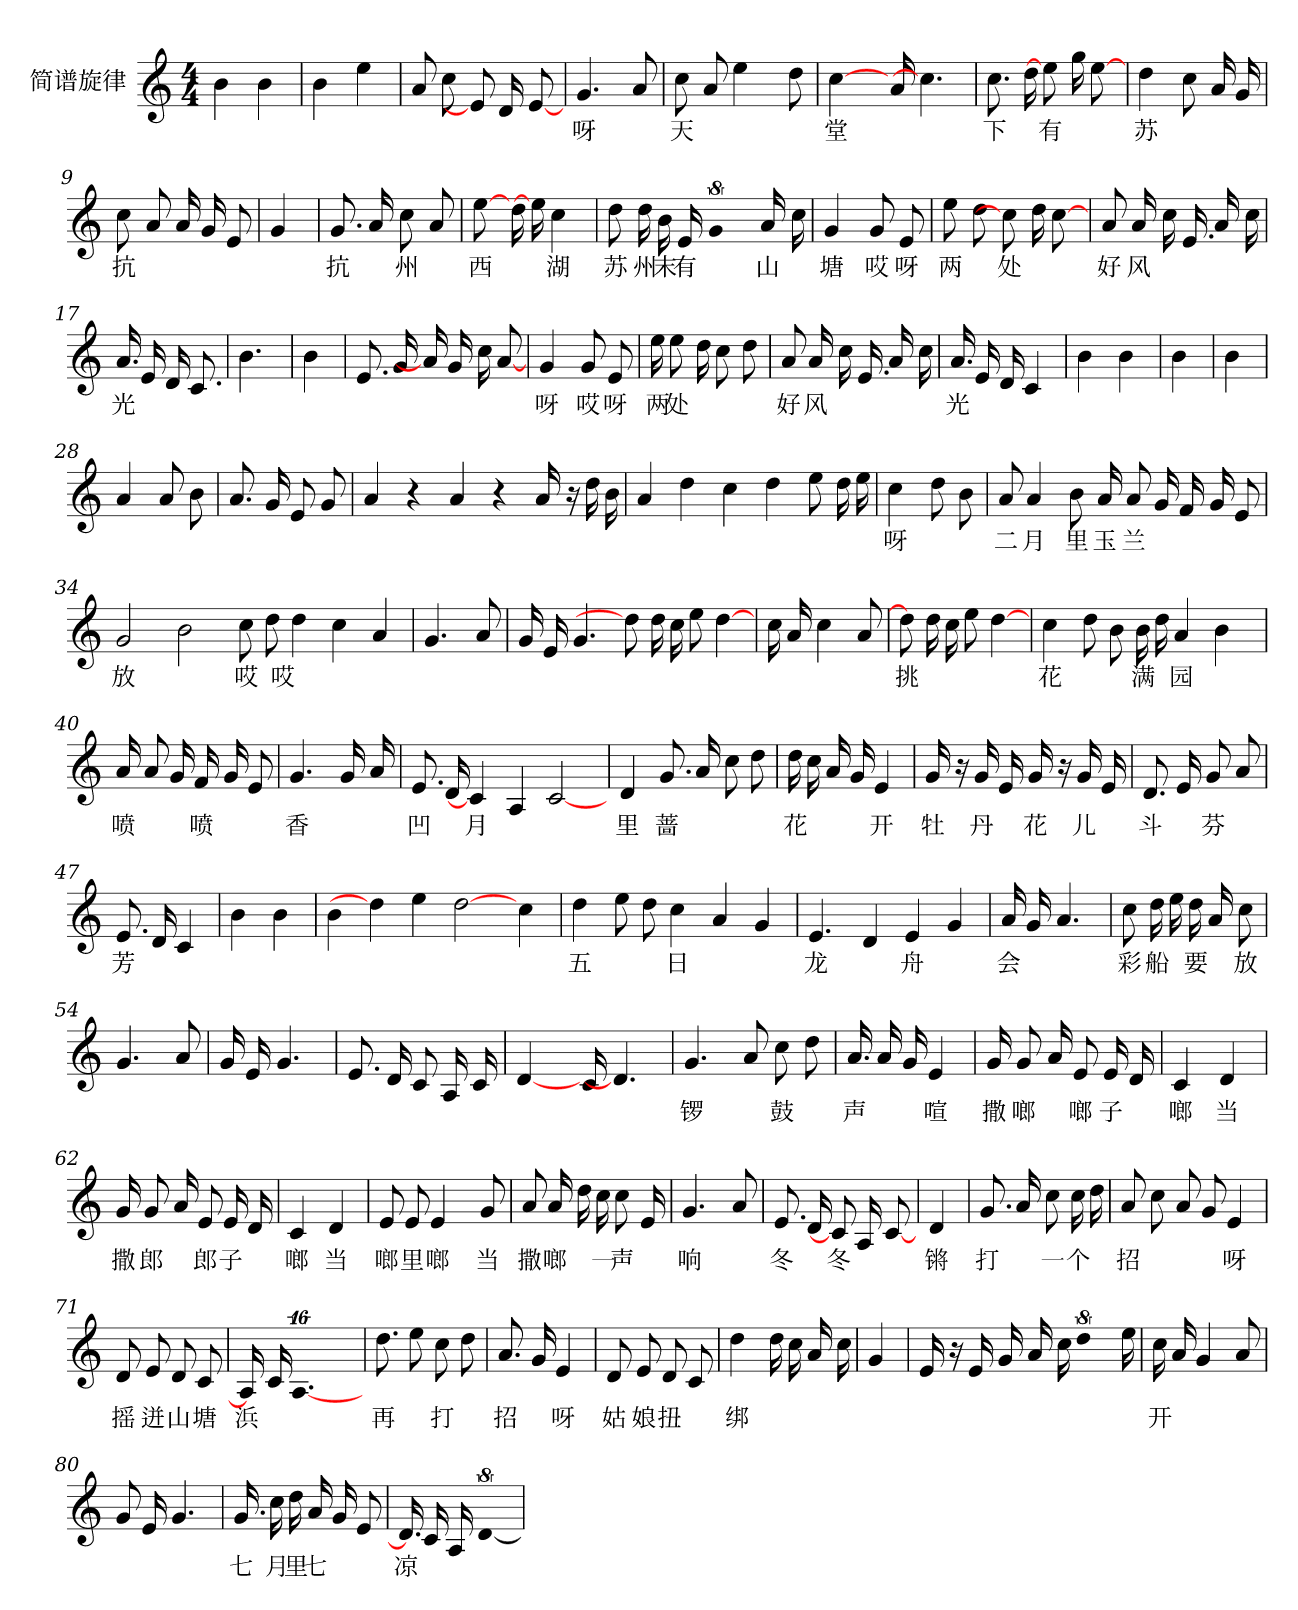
**kern	**text
*part1	*part1
*staff1	*staff1
*I"简谱旋律	*
*k[]	*
*M4/4	*
=1	=1
4b	.
4b	.
=2	=2
4b	.
4ee	.
=3	=3
8a	.
8cc	.
8e]	.
16d	.
!LO:N:vis=8	!
[8.e	.
=4	=4
4.g	呀
8a	.
=5	=5
8cc	天
8a	.
!LO:N:vis=4	!
4.ee	.
8dd	.
=6	=6
!LO:N:vis=4	!
[4..cc	堂
16a	.
4.cc]	.
=7	=7
8.cc	下
16dd	.
8ee]	有
16gg	.
!LO:N:vis=8	!
[8.ee	.
=8	=8
4dd	苏
8cc	.
16a	.
16g	.
=9	=9
8cc	抗
8a	.
16a	.
16g	.
8e	.
=10	=10
4g	.
=11	=11
8.g	抗
16a	.
8cc	州
8a	.
=12	=12
!LO:N:vis=8	!
[8.ee	西
16dd	.
16ee]	.
4cc	湖
=13	=13
8dd	苏
16dd	州
16b	末
16e	有
!LO:N:vis=4	!
16%5g	.
16a	山
16cc	.
=14	=14
4g	塘
8g	哎
8e	呀
=15	=15
8ee	两
8dd	.
8cc]	处
16dd	.
!LO:N:vis=8	!
[8.cc	.
=16	=16
8a	好
16a	风
16cc	.
!LO:N:vis=16.	!
16e	.
16a	.
16cc	.
=17	=17
!LO:N:vis=16.	!
16a	光
16e	.
16d	.
8.c	.
=18	=18
4.b	.
=19	=19
4b	.
=20	=20
8.e	.
16g	.
16a]	.
16g	.
16cc	.
[8a	.
=21	=21
4g	呀
8g	哎
8e	呀
=22	=22
16ee	两
8ee	处
16dd	.
8cc	.
8dd	.
=23	=23
8a	好
16a	风
16cc	.
!LO:N:vis=16.	!
16e	.
16a	.
16cc	.
=24	=24
!LO:N:vis=16.	!
16a	光
16e	.
16d	.
4c	.
=25	=25
4b	.
4b	.
=26	=26
4b	.
=27	=27
4b	.
=28	=28
4a	.
8a	.
8b	.
=29	=29
8.a	.
16g	.
8e	.
8g	.
=30	=30
4a	.
4r	.
4a	.
4r	.
16a	.
16r	.
16dd	.
16b	.
=31	=31
4a	.
4dd	.
4cc	.
4dd	.
8ee	.
16dd	.
16ee	.
=32	=32
4cc	呀
8dd	.
8b	.
=33	=33
8a	二
4a	月
8b	里
16a	玉
8a	兰
16g	.
16f	.
16g	.
8e	.
=34	=34
2g	放
2b	.
8cc	哎
8dd	.
4dd	哎
4cc	.
4a	.
=35	=35
4.g	.
8a	.
=36	=36
16g	.
16e	.
4.g	.
8dd]	.
16dd	.
16cc	.
8ee	.
[4dd	.
=37	=37
16cc	.
16a	.
4cc	.
8a	.
=38	=38
8dd]	挑
16dd	.
16cc	.
8ee	.
[4dd	.
=39	=39
4cc	花
8dd	.
8b	.
16b	满
16dd	.
4a	园
!LO:N:vis=4	!
4.b	.
=40	=40
16a	喷
8a	.
16g	.
16f	喷
16g	.
8e	.
=41	=41
4.g	香
16g	.
16a	.
=42	=42
8.e	凹
16d	.
4c]	月
4A	.
[2c	.
=43	=43
4d	里
8.g	蔷
16a	.
8cc	.
8dd	.
=44	=44
16dd	花
16cc	.
16a	.
16g	.
4e	开
=45	=45
16g	牡
16r	.
16g	丹
16e	.
16g	花
16r	.
16g	儿
16e	.
=46	=46
8.d	斗
16e	.
8g	芬
8a	.
=47	=47
8.e	芳
16d	.
4c	.
=48	=48
4b	.
4b	.
=49	=49
4b	.
4dd]	.
4ee	.
[2dd	.
4cc	.
=50	=50
4dd	五
8ee	.
8dd	.
4cc	日
4a	.
4g	.
=51	=51
4.e	龙
4d	.
4e	舟
4g	.
=52	=52
16a	会
16g	.
4.a	.
=53	=53
8cc	彩
16dd	船
16ee	.
16dd	要
16a	.
8cc	放
=54	=54
4.g	.
8a	.
=55	=55
16g	.
16e	.
4.g	.
=56	=56
8.e	.
16d	.
8c	.
16A	.
16c	.
=57	=57
!LO:N:vis=4	!
[4..d	.
16c	.
4.d]	.
=58	=58
4.g	锣
8a	.
8cc	鼓
8dd	.
=59	=59
!LO:N:vis=16.	!
16a	声
16a	.
16g	.
4e	喧
=60	=60
16g	撒
8g	啷
16a	.
8e	啷
16e	子
16d	.
=61	=61
4c	啷
4d	当
=62	=62
16g	撒
8g	郎
16a	.
8e	郎
16e	子
16d	.
=63	=63
4c	啷
4d	当
=64	=64
8e	啷
8e	里
!LO:N:vis=4	!
4.e	啷
8g	当
=65	=65
8a	撒
16a	啷
16dd	.
16cc	一
8cc	声
16e	.
=66	=66
4.g	响
8a	.
=67	=67
8.e	冬
16d	.
8c]	冬
16A	.
!LO:N:vis=8	!
[8.c	.
=68	=68
4d	锵
=69	=69
8.g	打
16a	.
8cc	一
16cc	个
16dd	.
=70	=70
8a	招
8cc	.
8a	.
8g	.
4e	呀
=71	=71
8d	摇
8e	迸
8d	山
8c	塘
=72	=72
16A]	浜
16c	.
!LO:N:vis=2.	!
[16%11A	.
=73	=73
8.dd	再
8ee	.
8cc	打
8dd	.
=74	=74
8.a	招
16g	.
4e	呀
=75	=75
8d	姑
8e	娘
8d	扭
8c	.
=76	=76
4dd	绑
16dd	.
16cc	.
16a	.
16cc	.
=77	=77
4g	.
=78	=78
16e	.
16r	.
16e	.
16g	.
16a	.
16cc	.
!LO:N:vis=4	!
16%5dd	.
16ee	.
=79	=79
16cc	开
16a	.
4g	.
8a	.
=80	=80
8g	.
16e	.
4.g	.
=81	=81
!LO:N:vis=16.	!
16g	七
16cc	月
16dd	里
16a	七
16g	.
8e	.
=82	=82
!LO:N:vis=16.	!
16d]	凉
16c	.
16A	.
!LO:N:vis=4	!
[16%5d	.
=	=
*-	*-
